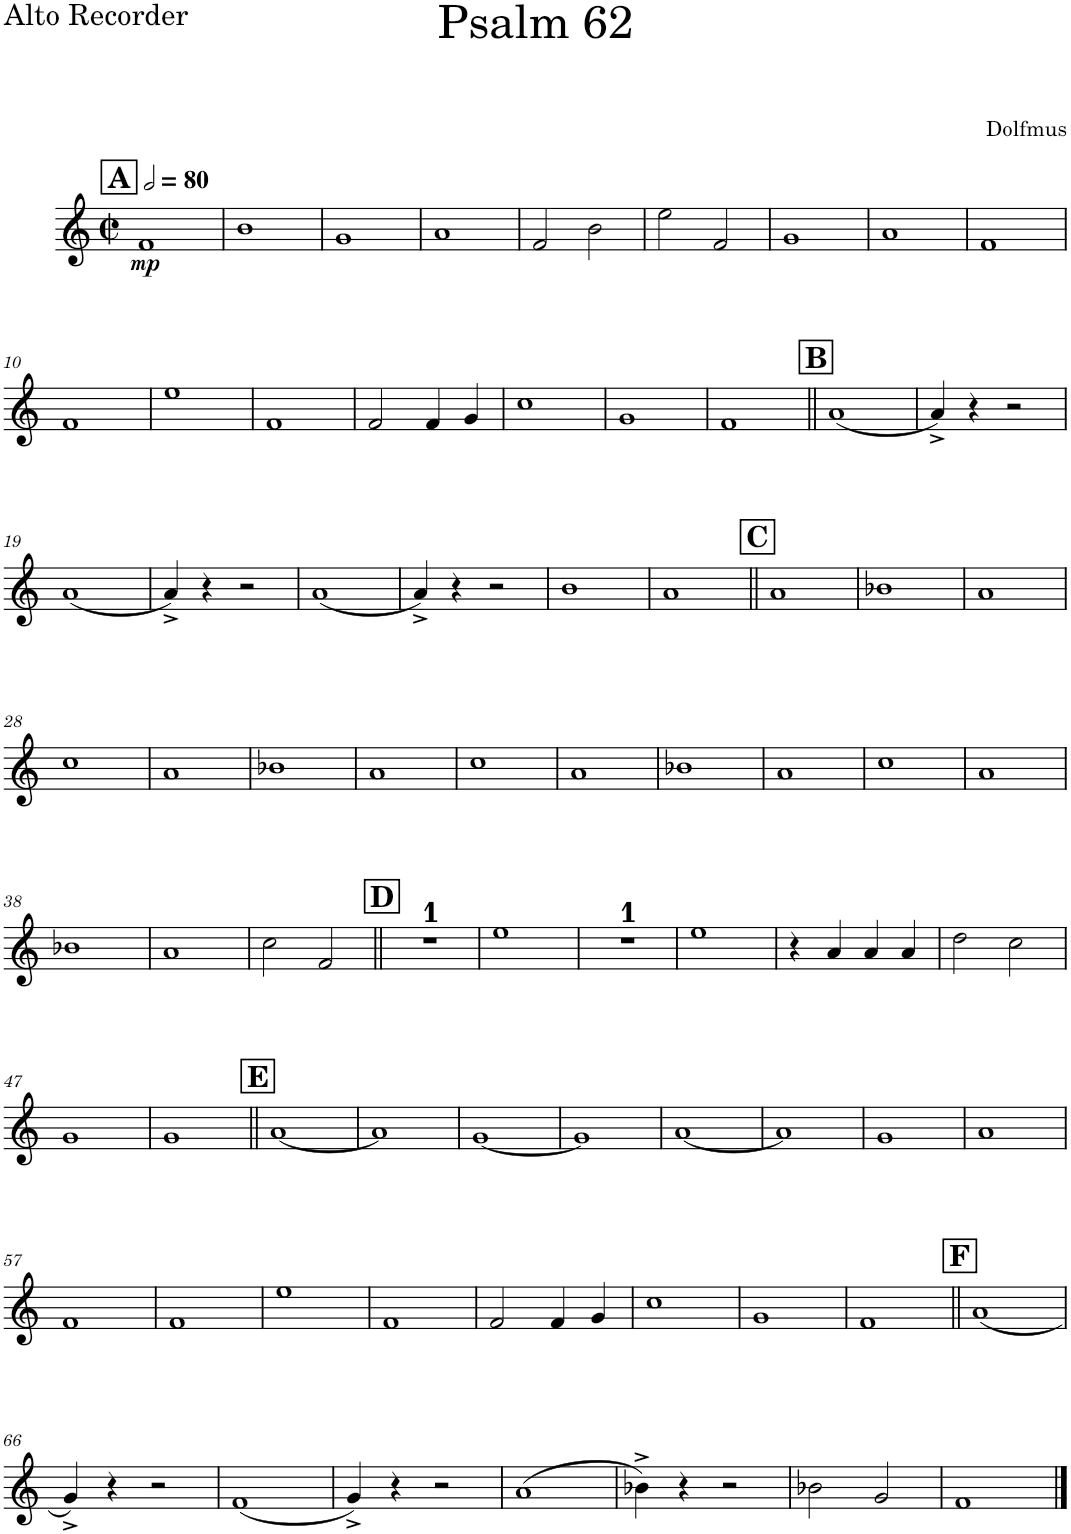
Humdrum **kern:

**kern	**dynam
*part1	*part1
*staff1	*staff1
*I"Alto Recorder	*
*I'A. Rec.	*
*clefG2	*
*k[]	*
*M2/2	*
*met(c|)	*
*MM160	*
!!LO:REH:place=s1:a:B:cj:fs=14:t=A
=1	=1
!	!LO:DY:b
1f	mp
=2	=2
1b	.
=3	=3
1g	.
=4	=4
1a	.
=5	=5
2f/	.
2b\	.
=6	=6
2ee\	.
2f/	.
=7	=7
1g	.
=8	=8
1a	.
=9	=9
1f	.
!!LO:LB:g=z
=10	=10
1f	.
=11	=11
1ee	.
=12	=12
1f	.
=13	=13
2f/	.
4f/	.
4g/	.
=14	=14
1cc	.
=15	=15
1g	.
=16	=16
1f	.
!!LO:REH:place=s1:a:B:cj:fs=14:t=B
=17||	=17||
(1a	.
=18	=18
4a^/)	.
4r	.
2r	.
!!LO:LB:g=z
=19	=19
(1a	.
=20	=20
4a^/)	.
4r	.
2r	.
=21	=21
(1a	.
=22	=22
4a^/)	.
4r	.
2r	.
=23	=23
1b	.
=24	=24
1a	.
!!LO:REH:place=s1:a:B:cj:fs=14:t=C
=25||	=25||
1a	.
=26	=26
1b-X	.
=27	=27
1a	.
!!LO:LB:g=z
=28	=28
1cc	.
=29	=29
1a	.
=30	=30
1b-X	.
=31	=31
1a	.
=32	=32
1cc	.
=33	=33
1a	.
=34	=34
1b-X	.
=35	=35
1a	.
=36	=36
1cc	.
=37	=37
1a	.
!!LO:LB:g=z
=38	=38
1b-X	.
=39	=39
1a	.
=40	=40
2cc\	.
2f/	.
!!LO:REH:place=s1:a:B:cj:fs=14:t=D
=41||	=41||
1r	.
=42	=42
1ee	.
=43	=43
1r	.
=44	=44
1ee	.
=45	=45
4r	.
4a/	.
4a/	.
4a/	.
=46	=46
2dd\	.
2cc\	.
!!LO:LB:g=z
=47	=47
1g	.
=48	=48
1g	.
!!LO:REH:place=s1:a:B:cj:fs=14:t=E
=49||	=49||
[1a	.
=50	=50
1a]	.
=51	=51
[1g	.
=52	=52
1g]	.
=53	=53
[1a	.
=54	=54
1a]	.
=55	=55
1g	.
=56	=56
1a	.
!!LO:LB:g=z
=57	=57
1f	.
=58	=58
1f	.
=59	=59
1ee	.
=60	=60
1f	.
=61	=61
2f/	.
4f/	.
4g/	.
=62	=62
1cc	.
=63	=63
1g	.
=64	=64
1f	.
!!LO:REH:place=s1:a:B:cj:fs=14:t=F
=65||	=65||
(1a	.
!!LO:LB:g=z
=66	=66
4g^/)	.
4r	.
2r	.
=67	=67
(1f	.
=68	=68
4g^/)	.
4r	.
2r	.
=69	=69
(1a	.
=70	=70
4b-X^\)	.
4r	.
2r	.
=71	=71
2b-X\	.
2g/	.
=72	=72
1f	.
==	==
*-	*-
